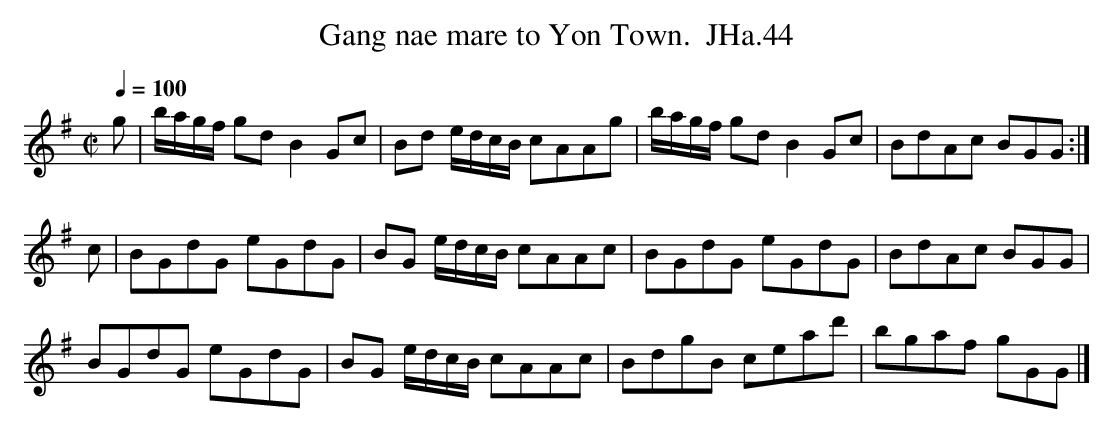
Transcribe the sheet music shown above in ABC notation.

X:1
T:Gang nae mare to Yon Town.  JHa.44
Q:1/4=100
M:C|
L:1/8
K:G
g|b/a/g/f/ gd B2 Gc|Bd e/d/c/B/ cAAg|b/a/g/f/ gd B2 Gc|BdAc BGG :|
c|BGdG eGdG|BG e/d/c/B/ cAAc| BGdG eGdG|BdAc BGG |
BGdG eGdG|BG e/d/c/B/ cAAc| BdgB cead'|bgaf gGG |]
